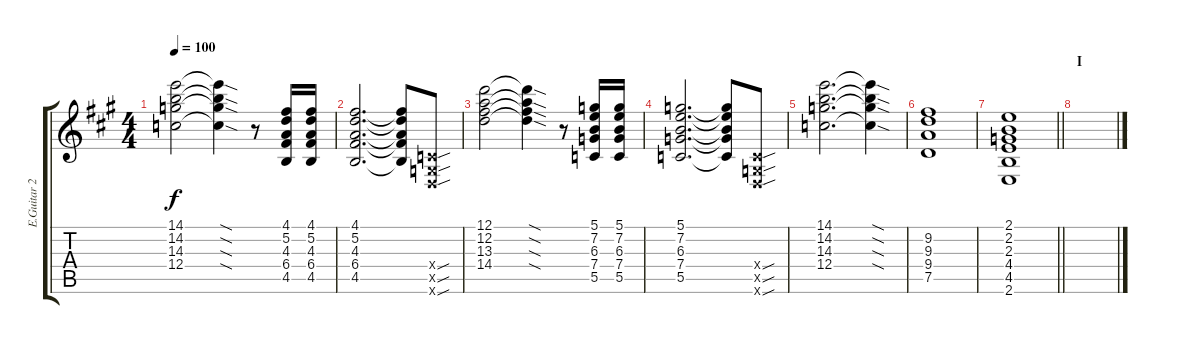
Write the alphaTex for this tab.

\track ("E.Guitar 2 Uruha" "E.Guitar 2") {instrument overdrivenguitar}
\staff {score tabs}
\tuning (D4 A3 F3 C3 G2 D2) {hide}
\ts (4 4)
\tempo 100
\clef g2
\ks a
(14.1 14.2 14.3 12.4).2{dy f} (14.1{sod t} 14.2{sod t} 14.3{sod t} 12.4{sod t}).4 r.8 (4.1 5.2 4.3 6.4 4.5).16 (4.1 5.2 4.3 6.4 4.5).16 |
(4.1 5.2 4.3 6.4 4.5).2{d} (4.1{t} 5.2{t} 4.3{t} 6.4{t} 4.5{t}).8 (0.4{sou x} 0.5{sou x} 0.6{sou x}).8 |
(12.1 12.2 13.3 14.4).2 (12.1{sod t} 12.2{sod t} 13.3{sod t} 14.4{sod t}).4 r.8 (5.1 7.2 6.3 7.4 5.5).16 (5.1 7.2 6.3 7.4 5.5).16 |
(5.1 7.2 6.3 7.4 5.5).2{d} (5.1{t} 7.2{t} 6.3{t} 7.4{t} 5.5{t}).8 (0.4{sou x} 0.5{sou x} 0.6{sou x}).8 |
(14.1 14.2 14.3 12.4).2{d} (14.1{sod t} 14.2{sod t} 14.3{sod t} 12.4{sod t}).4 |
(9.2 9.3 9.4 7.5).1 |
\barLineRight lightlight
(2.1 2.2 2.3 4.4 4.5 2.6).1 |
\section ("" "I")
